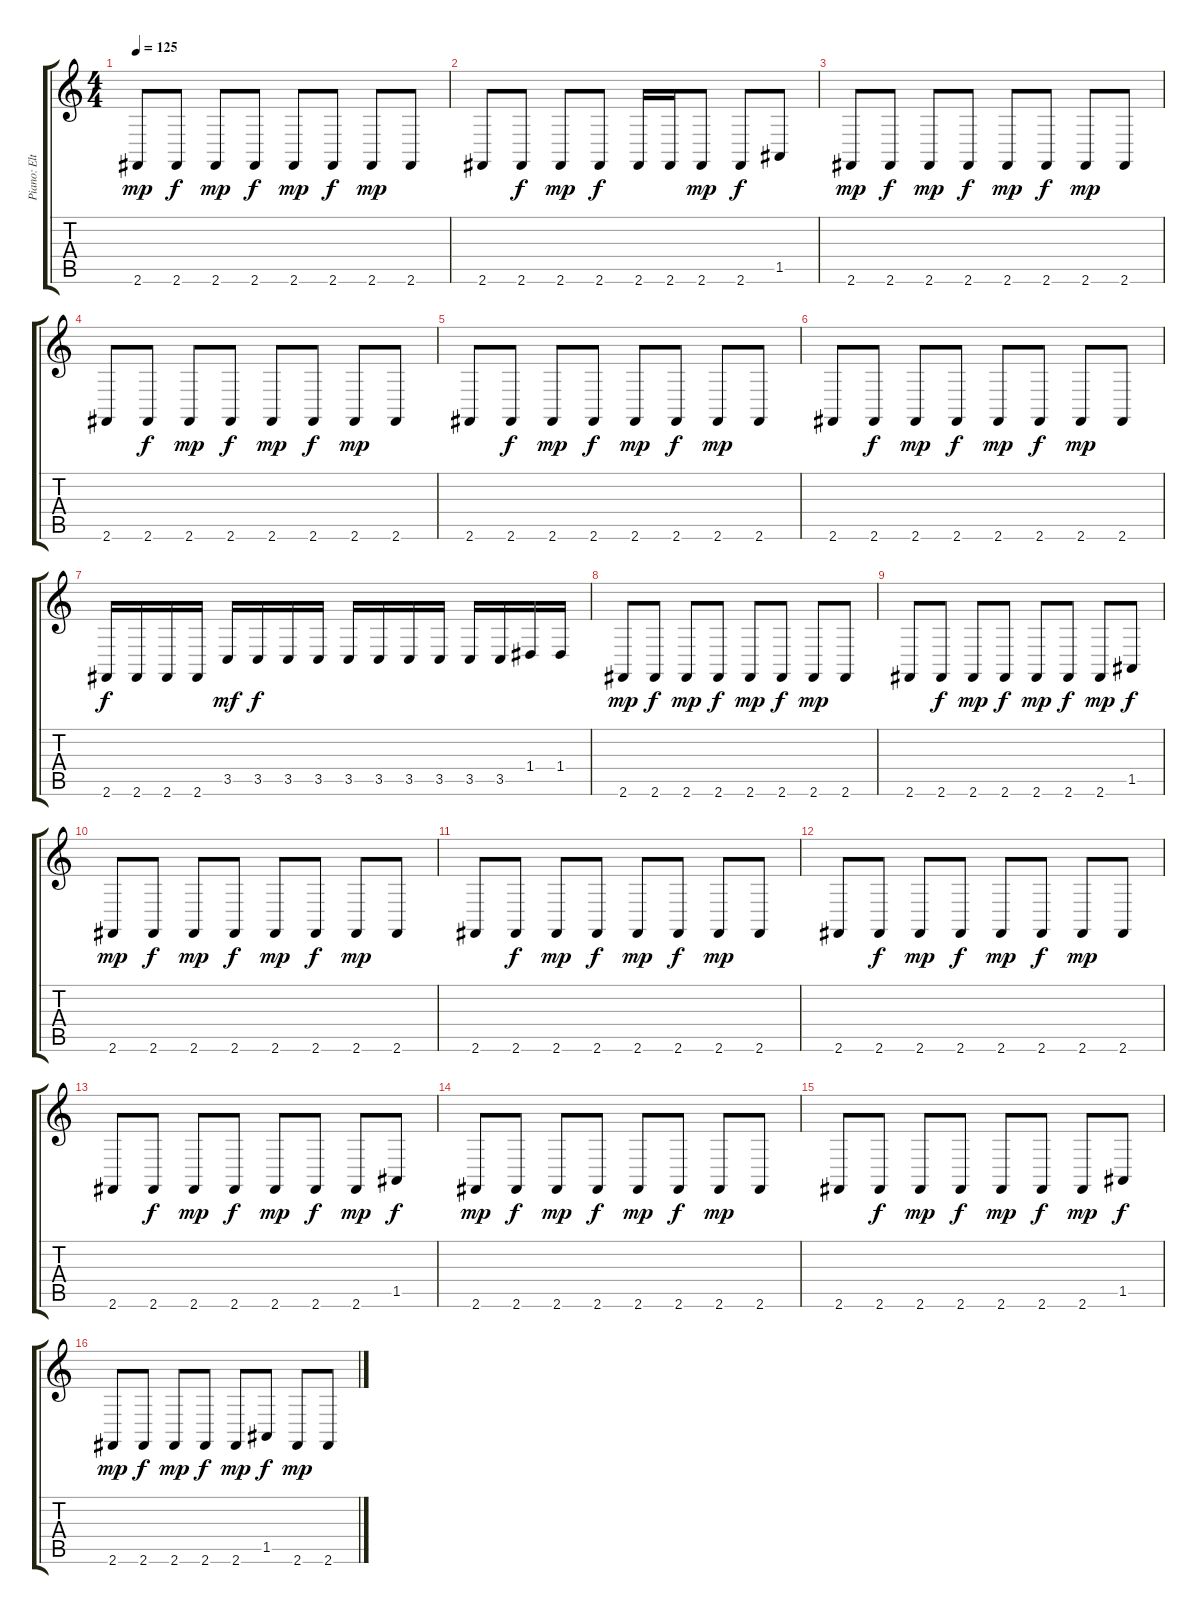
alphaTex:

\track ("Piano: Elton Left" "Piano: Elt") {instrument acousticgrandpiano}
\staff {score tabs}
\tuning (E4 B3 G3 D3 A2 E2) {hide}
\ts (4 4)
\tempo 125
\clef g2
\ks c
2.6.8{dy mp} 2.6.8{dy f} 2.6.8{dy mp} 2.6.8{dy f} 2.6.8{dy mp} 2.6.8{dy f} 2.6.8{dy mp} 2.6.8 |
2.6.8 2.6.8{dy f} 2.6.8{dy mp} 2.6.8{dy f} 2.6.16 2.6.16 2.6.8{dy mp} 2.6.8{dy f} 1.5.8 |
2.6.8{dy mp} 2.6.8{dy f} 2.6.8{dy mp} 2.6.8{dy f} 2.6.8{dy mp} 2.6.8{dy f} 2.6.8{dy mp} 2.6.8 |
2.6.8 2.6.8{dy f} 2.6.8{dy mp} 2.6.8{dy f} 2.6.8{dy mp} 2.6.8{dy f} 2.6.8{dy mp} 2.6.8 |
2.6.8 2.6.8{dy f} 2.6.8{dy mp} 2.6.8{dy f} 2.6.8{dy mp} 2.6.8{dy f} 2.6.8{dy mp} 2.6.8 |
2.6.8 2.6.8{dy f} 2.6.8{dy mp} 2.6.8{dy f} 2.6.8{dy mp} 2.6.8{dy f} 2.6.8{dy mp} 2.6.8 |
2.6.16{dy f} 2.6.16 2.6.16 2.6.16 3.5.16{dy mf} 3.5.16{dy f} 3.5.16 3.5.16 3.5.16 3.5.16 3.5.16 3.5.16 3.5.16 3.5.16 1.4.16 1.4.16 |
2.6.8{dy mp} 2.6.8{dy f} 2.6.8{dy mp} 2.6.8{dy f} 2.6.8{dy mp} 2.6.8{dy f} 2.6.8{dy mp} 2.6.8 |
2.6.8 2.6.8{dy f} 2.6.8{dy mp} 2.6.8{dy f} 2.6.8{dy mp} 2.6.8{dy f} 2.6.8{dy mp} 1.5.8{dy f} |
2.6.8{dy mp} 2.6.8{dy f} 2.6.8{dy mp} 2.6.8{dy f} 2.6.8{dy mp} 2.6.8{dy f} 2.6.8{dy mp} 2.6.8 |
2.6.8 2.6.8{dy f} 2.6.8{dy mp} 2.6.8{dy f} 2.6.8{dy mp} 2.6.8{dy f} 2.6.8{dy mp} 2.6.8 |
2.6.8 2.6.8{dy f} 2.6.8{dy mp} 2.6.8{dy f} 2.6.8{dy mp} 2.6.8{dy f} 2.6.8{dy mp} 2.6.8 |
2.6.8 2.6.8{dy f} 2.6.8{dy mp} 2.6.8{dy f} 2.6.8{dy mp} 2.6.8{dy f} 2.6.8{dy mp} 1.5.8{dy f} |
2.6.8{dy mp} 2.6.8{dy f} 2.6.8{dy mp} 2.6.8{dy f} 2.6.8{dy mp} 2.6.8{dy f} 2.6.8{dy mp} 2.6.8 |
2.6.8 2.6.8{dy f} 2.6.8{dy mp} 2.6.8{dy f} 2.6.8{dy mp} 2.6.8{dy f} 2.6.8{dy mp} 1.5.8{dy f} |
2.6.8{dy mp} 2.6.8{dy f} 2.6.8{dy mp} 2.6.8{dy f} 2.6.8{dy mp} 1.5.8{dy f} 2.6.8{dy mp} 2.6.8
